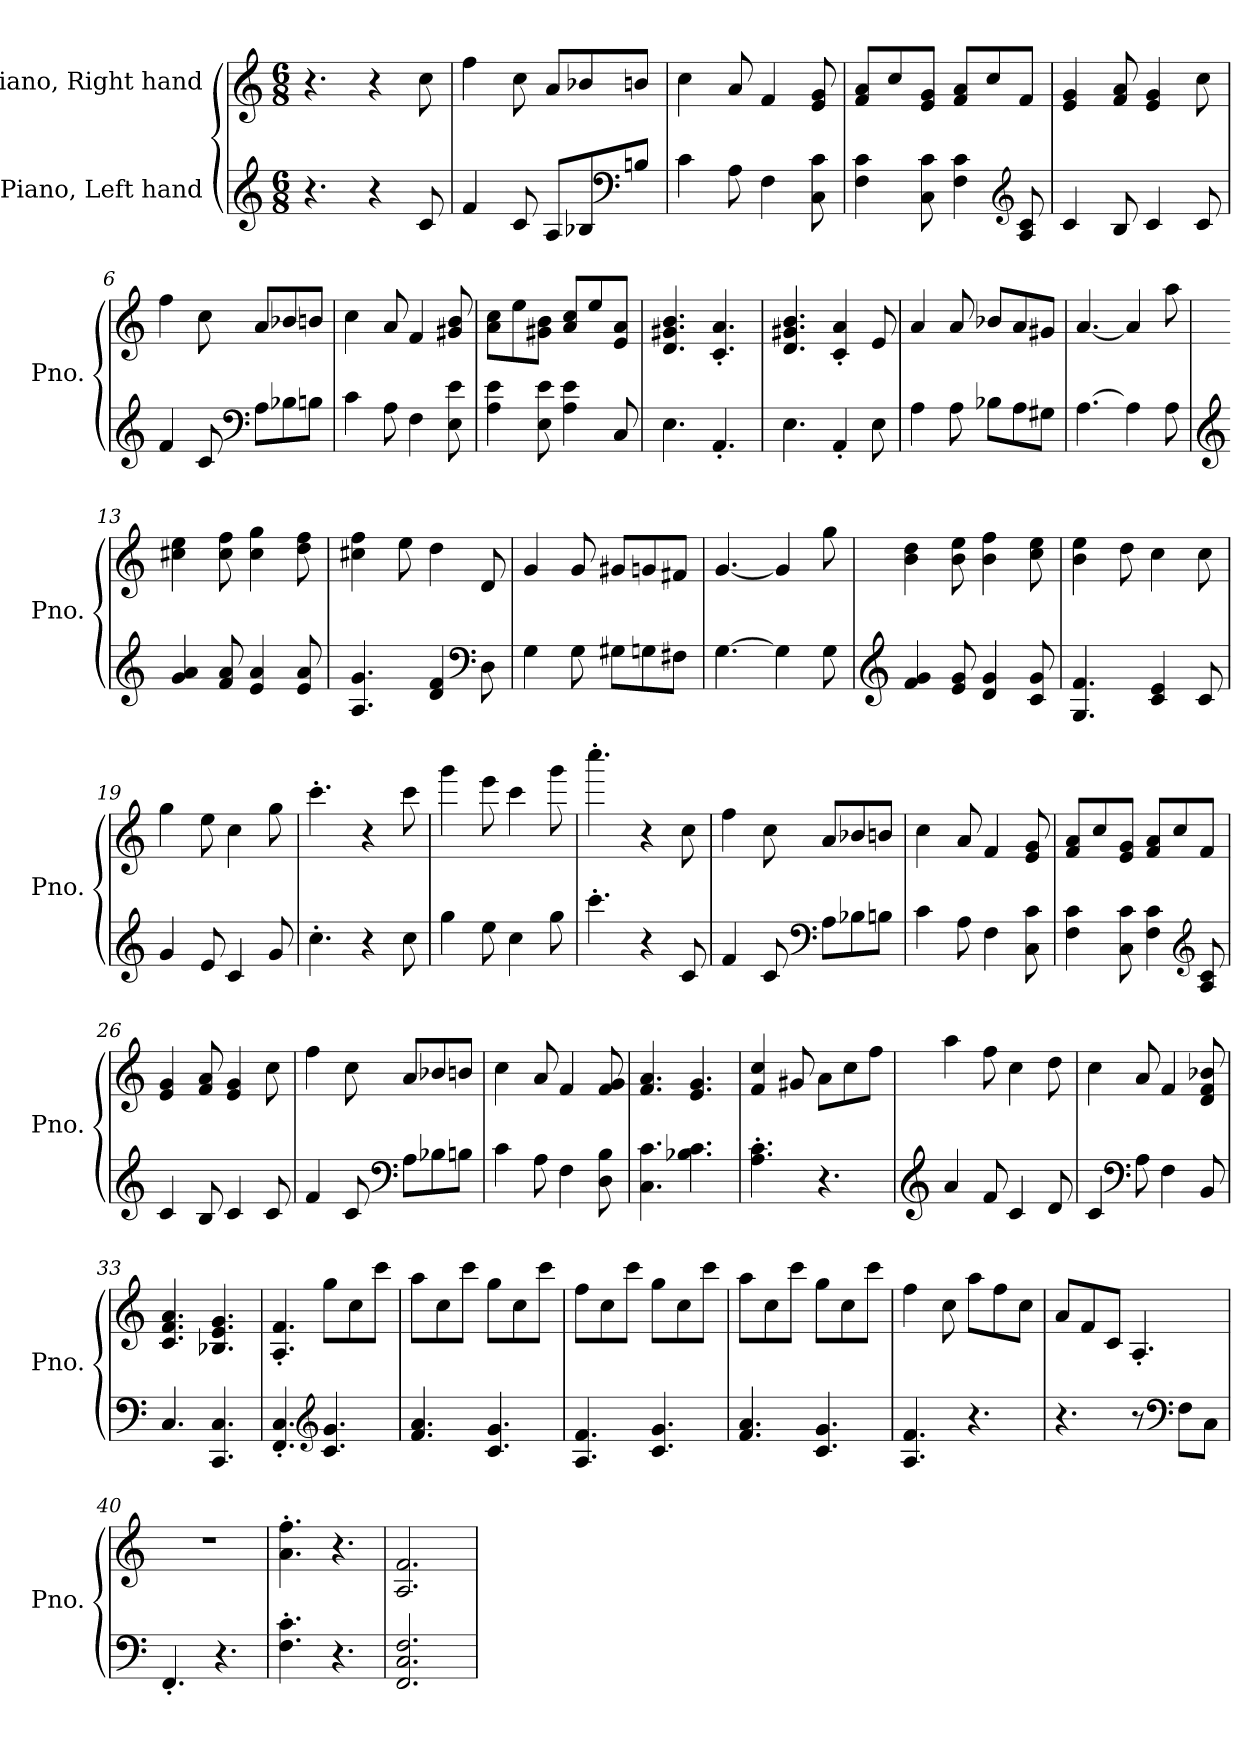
**kern	**kern
*part2	*part1
*staff2	*staff1
*I"Piano, Left hand	*I"Piano, Right hand
*I'Pno.	*I'Pno.
*clefG2	*clefG2
*k[]	*k[]
*M6/8	*M6/8
*MM120	*MM120
=1	=1
4.r	4.r
4r	4r
8c/	8cc\
=2	=2
4f/	4ff\
8c/	8cc\
8A/L	8a/L
8B-X/	8b-X/
*clefF4	*
8Bn/J	8bn/J
=3	=3
4c\	4cc\
8A\	8a/
4F\	4f/
8C\ 8c\	8e/ 8g/
=4	=4
4F\ 4c\	8f/ 8a/L
.	8cc/
8C\ 8c\	8e/ 8g/J
4F\ 4c\	8f/ 8a/L
.	8cc/
*clefG2	*
8A/ 8c/	8f/J
=5	=5
4c/	4e/ 4g/
8B/	8f/ 8a/
4c/	4e/ 4g/
8c/	8cc\
!!LO:LB:g=z
=6	=6
4f/	4ff\
8c/	8cc\
*clefF4	*
8A\L	8a/L
8B-X\	8b-X/
8Bn\J	8bn/J
=7	=7
4c\	4cc\
8A\	8a/
4F\	4f/
8E\ 8e\	8g#X/ 8b/
=8	=8
4A\ 4e\	8a\ 8cc\L
.	8ee\
8E\ 8e\	8g#X\ 8b\J
4A\ 4e\	8a/ 8cc/L
.	8ee/
8C/	8e/ 8a/J
=9	=9
4.E\	4.d/ 4.g#X/ 4.b/
4.AA'/	4.c/' 4.a/'
=10	=10
4.E\	4.d/ 4.g#X/ 4.b/
4AA'/	4c/' 4a/'
8E\	8e/
=11	=11
4A\	4a/
8A\	8a/
8B-X\L	8b-X/L
8A\	8a/
8G#X\J	8g#X/J
!!LO:LB:g=z
=12	=12
[4.A\	[4.a/
4A\]	4a/]
8A\	8aa\
=13	=13
*clefG2	*
4g/ 4a/	4cc#X\ 4ee\
8f/ 8a/	8cc#\ 8ff\
4e/ 4a/	4cc#\ 4gg\
8e/ 8a/	8dd\ 8ff\
=14	=14
4.A/ 4.g/	4cc#X\ 4ff\
.	8ee\
4d/ 4f/	4dd\
*clefF4	*
8D\	8d/
=15	=15
4G\	4g/
8G\	8g/
8G#X\L	8g#X/L
8Gn\	8gn/
8F#X\J	8f#X/J
=16	=16
[4.G\	[4.g/
4G\]	4g/]
8G\	8gg\
=17	=17
*clefG2	*
4f/ 4g/	4b\ 4dd\
8e/ 8g/	8b\ 8ee\
4d/ 4g/	4b\ 4ff\
8c/ 8g/	8cc\ 8ee\
!!LO:LB:g=z
=18	=18
4.G/ 4.f/	4b\ 4ee\
.	8dd\
4c/ 4e/	4cc\
8c/	8cc\
=19	=19
4g/	4gg\
8e/	8ee\
4c/	4cc\
8g/	8gg\
=20	=20
4.cc'\	4.ccc'\
4r	4r
8cc\	8ccc\
=21	=21
4gg\	4ggg\
8ee\	8eee\
4cc\	4ccc\
8gg\	8ggg\
=22	=22
4.ccc'\	4.cccc'\
4r	4r
8c/	8cc\
=23	=23
4f/	4ff\
8c/	8cc\
*clefF4	*
8A\L	8a/L
8B-X\	8b-X/
8Bn\J	8bn/J
=24	=24
4c\	4cc\
8A\	8a/
4F\	4f/
8C\ 8c\	8e/ 8g/
!!LO:LB:g=z
=25	=25
4F\ 4c\	8f/ 8a/L
.	8cc/
8C\ 8c\	8e/ 8g/J
4F\ 4c\	8f/ 8a/L
.	8cc/
*clefG2	*
8A/ 8c/	8f/J
=26	=26
4c/	4e/ 4g/
8B/	8f/ 8a/
4c/	4e/ 4g/
8c/	8cc\
=27	=27
4f/	4ff\
8c/	8cc\
*clefF4	*
8A\L	8a/L
8B-X\	8b-X/
8Bn\J	8bn/J
=28	=28
4c\	4cc\
8A\	8a/
4F\	4f/
8D\ 8B\	8f/ 8g/
=29	=29
4.C\ 4.c\	4.f/ 4.a/
4.B-X\ 4.c\	4.e/ 4.g/
=30	=30
4.A\' 4.c\'	4f/ 4cc/
.	8g#X/
4.r	8a\L
.	8cc\
.	8ff\J
!!LO:LB:g=z
=31	=31
*clefG2	*
4a/	4aa\
8f/	8ff\
4c/	4cc\
8d/	8dd\
=32	=32
4c/	4cc\
*clefF4	*
8A\	8a/
4F\	4f/
8BB/	8d/ 8f/ 8b-X/
=33	=33
4.C/	4.c/ 4.f/ 4.a/
4.CC/ 4.C/	4.B-X/ 4.e/ 4.g/
=34	=34
4.FF/' 4.C/'	4.A/' 4.f/'
*clefG2	*
4.c/ 4.g/	8gg\L
.	8cc\
.	8ccc\J
=35	=35
4.f/ 4.a/	8aa\L
.	8cc\
.	8ccc\J
4.c/ 4.g/	8gg\L
.	8cc\
.	8ccc\J
=36	=36
4.A/ 4.f/	8ff\L
.	8cc\
.	8ccc\J
4.c/ 4.g/	8gg\L
.	8cc\
.	8ccc\J
!!LO:PB:g=z
=37	=37
4.f/ 4.a/	8aa\L
.	8cc\
.	8ccc\J
4.c/ 4.g/	8gg\L
.	8cc\
.	8ccc\J
=38	=38
4.A/ 4.f/	4ff\
.	8cc\
4.r	8aa\L
.	8ff\
.	8cc\J
=39	=39
4.r	8a/L
.	8f/
.	8c/J
8r	4.A'/
*clefF4	*
8F\L	.
8C\J	.
=40	=40
4.FF'/	2.r
4.r	.
=41	=41
4.F\' 4.c\'	4.a\' 4.ff\'
4.r	4.r
=42	=42
2.FF/ 2.C/ 2.F/	2.A/ 2.f/
=	=
*-	*-
